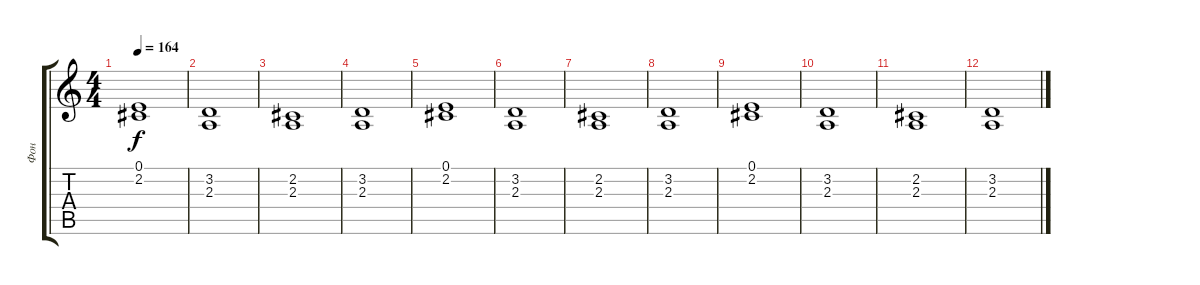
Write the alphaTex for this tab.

\track ("Фон" "Фон") {instrument stringensemble1}
\staff {score tabs}
\tuning (E4 B3 G3 D3 A2 E2) {hide}
\ts (4 4)
\tempo 164
\clef g2
\ks c
(0.1 2.2).1{dy f} |
(3.2 2.3).1 |
(2.2 2.3).1 |
(3.2 2.3).1 |
(0.1 2.2).1 |
(3.2 2.3).1 |
(2.2 2.3).1 |
(3.2 2.3).1 |
(0.1 2.2).1 |
(3.2 2.3).1 |
(2.2 2.3).1 |
(3.2 2.3).1
